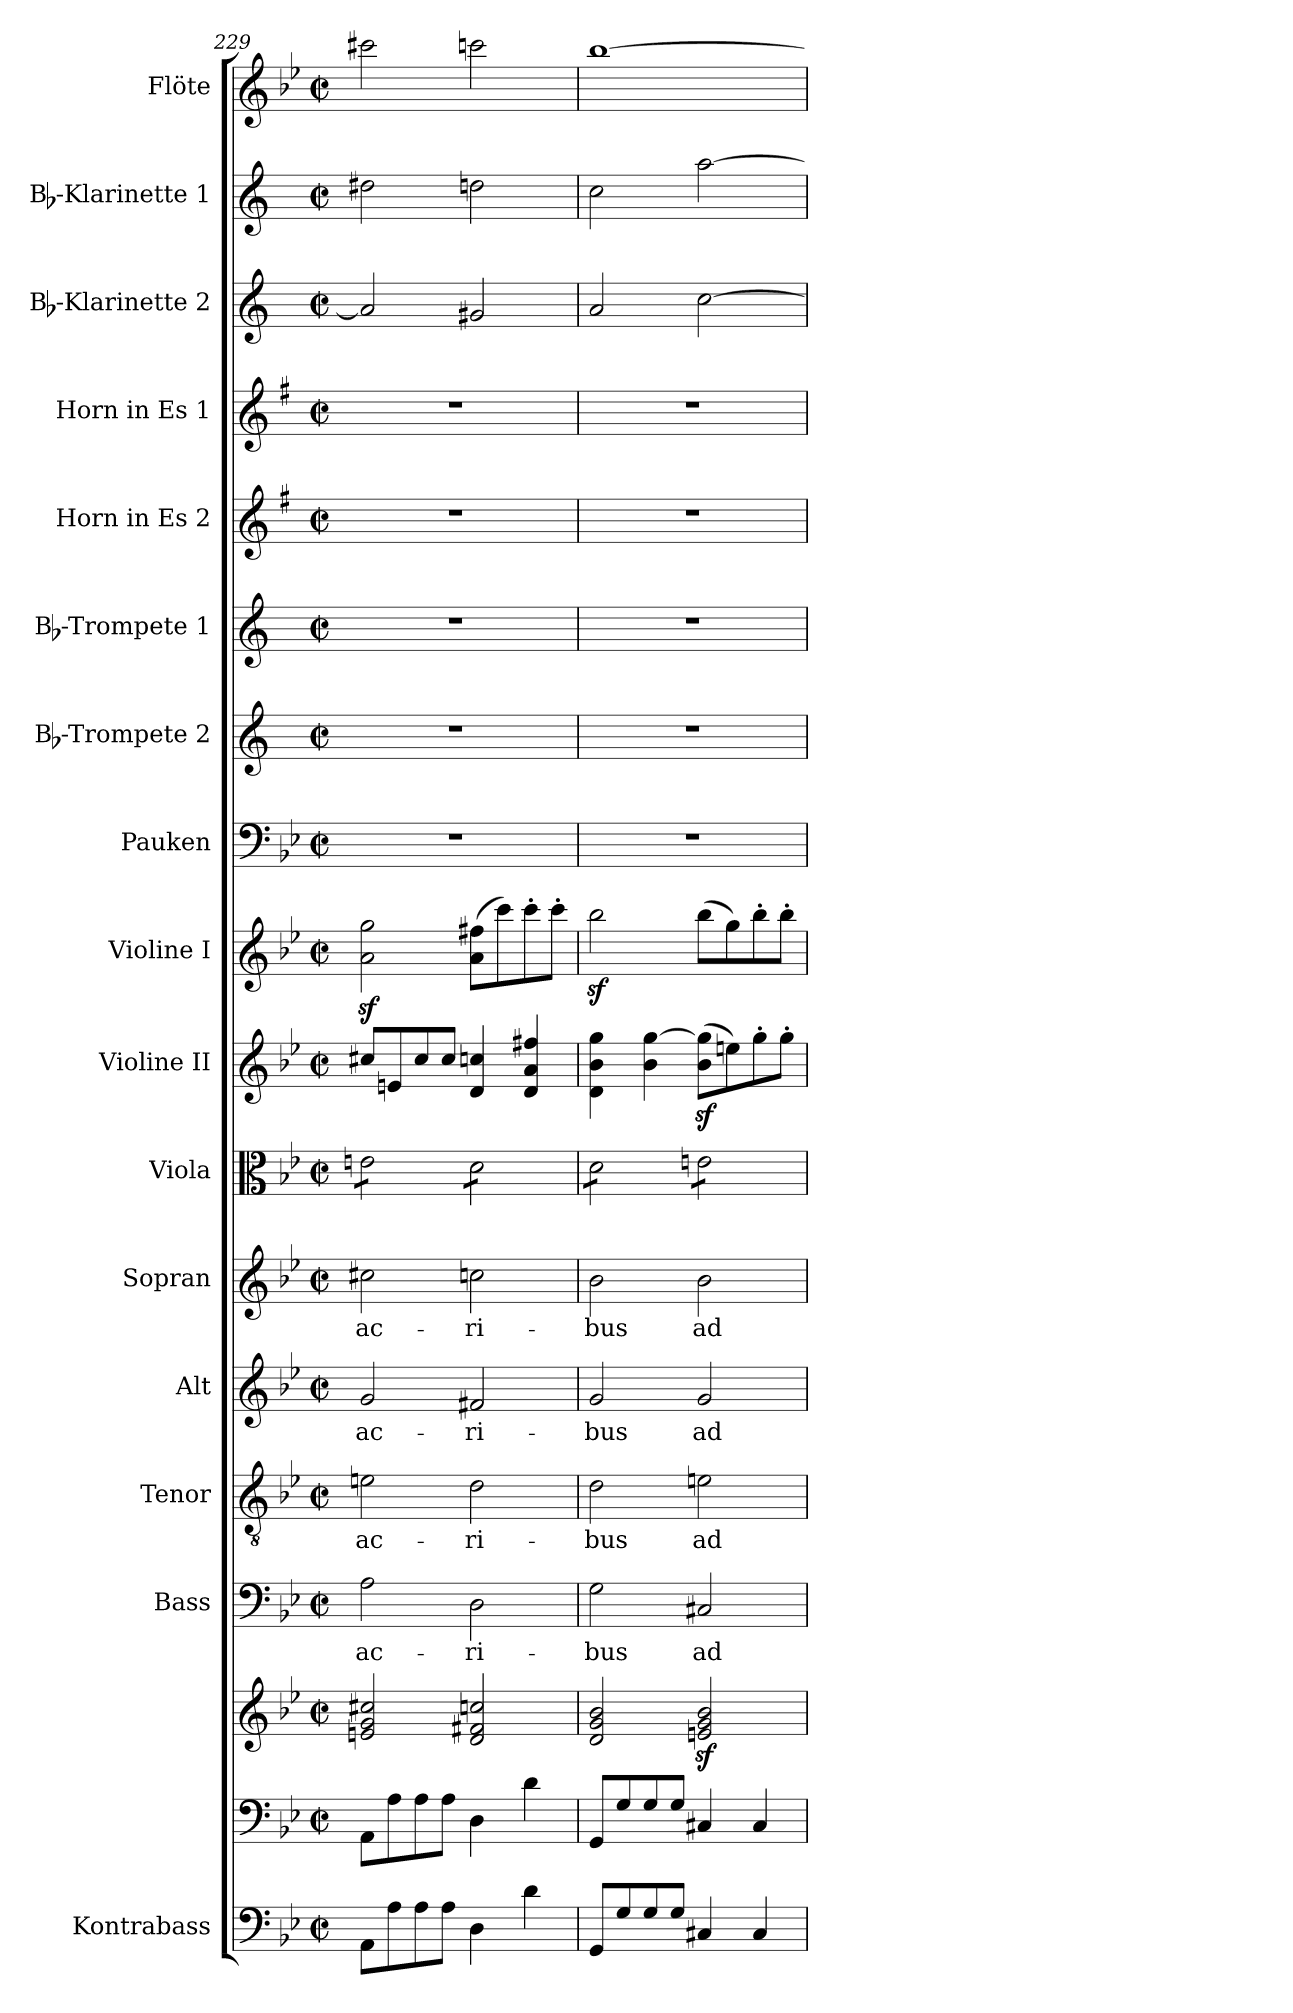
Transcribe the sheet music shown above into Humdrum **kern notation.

**kern	**kern	**kern	**kern	**text	**kern	**text	**kern	**text	**kern	**text	**kern	**kern	**kern	**kern	**kern	**kern	**kern	**kern	**kern	**kern	**kern
*part17	*part16	*part16	*part15	*part15	*part14	*part14	*part13	*part13	*part12	*part12	*part11	*part10	*part9	*part8	*part7	*part6	*part5	*part4	*part3	*part2	*part1
*staff18	*staff17	*staff16	*staff15	*staff15	*staff14	*staff14	*staff13	*staff13	*staff12	*staff12	*staff11	*staff10	*staff9	*staff8	*staff7	*staff6	*staff5	*staff4	*staff3	*staff2	*staff1
*I"Kontrabass	*	*	*I"Bass	*	*I"Tenor	*	*I"Alt	*	*I"Sopran	*	*I"Viola	*I"Violine II	*I"Violine I	*I"Pauken	*I"Bb-Trompete 2	*I"Bb-Trompete 1	*I"Horn in Es 2	*I"Horn in Es 1	*I"Bb-Klarinette 2	*I"Bb-Klarinette 1	*I"Flöte
*I'Kb.	*	*	*I'B.	*	*I'T.	*	*I'A.	*	*I'S.	*	*I'Vla.	*I'Vl. II	*I'Vl. I	*I'Pk.	*I'Bb Trp. 2	*I'Bb Trp. 1	*	*	*I'Bb Kl. 2	*I'Bb Kl. 1	*I'Fl.
*clefF4	*clefF4	*clefG2	*clefF4	*	*clefGv2	*	*clefG2	*	*clefG2	*	*clefC3	*clefG2	*clefG2	*clefF4	*clefG2	*clefG2	*clefG2	*clefG2	*clefG2	*clefG2	*clefG2
*ITrd7c12	*	*	*	*	*	*	*	*	*	*	*	*	*	*	*ITrd1c2	*ITrd1c2	*ITrd5c9	*ITrd5c9	*ITrd1c2	*ITrd1c2	*
*k[b-e-]	*k[b-e-]	*k[b-e-]	*k[b-e-]	*	*k[b-e-]	*	*k[b-e-]	*	*k[b-e-]	*	*k[b-e-]	*k[b-e-]	*k[b-e-]	*k[b-e-]	*k[b-e-]	*k[b-e-]	*k[b-e-]	*k[b-e-]	*k[b-e-]	*k[b-e-]	*k[b-e-]
*B-:	*B-:	*B-:	*B-:	*	*B-:	*	*B-:	*	*B-:	*	*B-:	*B-:	*B-:	*B-:	*B-:	*B-:	*B-:	*B-:	*B-:	*B-:	*B-:
*M2/2	*M2/2	*M2/2	*M2/2	*	*M2/2	*	*M2/2	*	*M2/2	*	*M2/2	*M2/2	*M2/2	*M2/2	*M2/2	*M2/2	*M2/2	*M2/2	*M2/2	*M2/2	*M2/2
*met(c|)	*met(c|)	*met(c|)	*met(c|)	*	*met(c|)	*	*met(c|)	*	*met(c|)	*	*met(c|)	*met(c|)	*met(c|)	*met(c|)	*met(c|)	*met(c|)	*met(c|)	*met(c|)	*met(c|)	*met(c|)	*met(c|)
=229	=229	=229	=229	=229	=229	=229	=229	=229	=229	=229	=229	=229	=229	=229	=229	=229	=229	=229	=229	=229	=229
!	!	!	!	!LO:LY:b	!	!LO:LY:b	!	!LO:LY:b	!	!LO:LY:b	!	!	!	!	!	!	!	!	!	!	!
*	*	*	*	*	*	*	*	*	*	*	*tremolo	*	*	*	*	*	*	*	*	*	*
8AAA\L	8AA\L	2en/ 2g/ 2cc#X/	2A\	ac-	2en\	ac-	2g/	ac-	2cc#X\	ac-	8en\L	8cc#X/L	2a\z< 2gg\z<	1r	1r	1r	1r	1r	2g/]	2cc#X\	2ccc#X\
8AA\	8A\	.	.	.	.	.	.	.	.	.	8en\	8en/	.	.	.	.	.	.	.	.	.
8AA\	8A\	.	.	.	.	.	.	.	.	.	8en\	8cc#/	.	.	.	.	.	.	.	.	.
8AA\J	8A\J	.	.	.	.	.	.	.	.	.	8en\J	8cc#/J	.	.	.	.	.	.	.	.	.
!	!	!	!	!LO:LY:b	!	!LO:LY:b	!	!LO:LY:b	!	!LO:LY:b	!	!	!	!	!	!	!	!	!	!	!
4DD\	4D\	2d/ 2f#X/ 2ccn/	2D\	-ri-	2d\	-ri-	2f#X/	-ri-	2ccn\	-ri-	8d\L	4d/ 4ccn/	(>8a\ 8ff#X\L	.	.	.	.	.	2f#X/	2ccn\	2cccn\
.	.	.	.	.	.	.	.	.	.	.	8d\	.	8ccc\)	.	.	.	.	.	.	.	.
4D\	4d\	.	.	.	.	.	.	.	.	.	8d\	4d/ 4a/ 4ff#X/	8ccc'>\	.	.	.	.	.	.	.	.
.	.	.	.	.	.	.	.	.	.	.	8d\J	.	8ccc'>\J	.	.	.	.	.	.	.	.
=230	=230	=230	=230	=230	=230	=230	=230	=230	=230	=230	=230	=230	=230	=230	=230	=230	=230	=230	=230	=230	=230
!	!	!	!	!LO:LY:b	!	!LO:LY:b	!	!LO:LY:b	!	!LO:LY:b	!	!	!	!	!	!	!	!	!	!	!
8GGG/L	8GG/L	2d/ 2g/ 2b-/	2G\	-bus	2d\	-bus	2g/	-bus	2b-\	-bus	8d\L	4d\ 4b-\ 4gg\	2bb-z<\	1r	1r	1r	1r	1r	2g/	2b-\	[1bb-
8GG/	8G/	.	.	.	.	.	.	.	.	.	8d\	.	.	.	.	.	.	.	.	.	.
8GG/	8G/	.	.	.	.	.	.	.	.	.	8d\	4b-\ [4gg\	.	.	.	.	.	.	.	.	.
8GG/J	8G/J	.	.	.	.	.	.	.	.	.	8d\J	.	.	.	.	.	.	.	.	.	.
!	!	!	!	!LO:LY:b	!	!LO:LY:b	!	!LO:LY:b	!	!LO:LY:b	!	!	!	!	!	!	!	!	!	!	!
4CC#X/	4C#X/	2en/z< 2g/z< 2b-/z<	2C#X/	ad-	2en\	ad-	2g/	ad-	2b-\	ad-	8en\L	(>8b-\z< 8gg\]z<L	(>8bb-\L	.	.	.	.	.	[2b-\	[2gg\	.
.	.	.	.	.	.	.	.	.	.	.	8en\	8een\)	8gg\)	.	.	.	.	.	.	.	.
4CC#/	4C#/	.	.	.	.	.	.	.	.	.	8en\	8gg'>\	8bb-'>\	.	.	.	.	.	.	.	.
.	.	.	.	.	.	.	.	.	.	.	8en\J	8gg'>\J	8bb-'>\J	.	.	.	.	.	.	.	.
*	*	*	*	*	*	*	*	*	*	*	*Xtremolo	*	*	*	*	*	*	*	*	*	*
=	=	=	=	=	=	=	=	=	=	=	=	=	=	=	=	=	=	=	=	=	=
*-	*-	*-	*-	*-	*-	*-	*-	*-	*-	*-	*-	*-	*-	*-	*-	*-	*-	*-	*-	*-	*-
